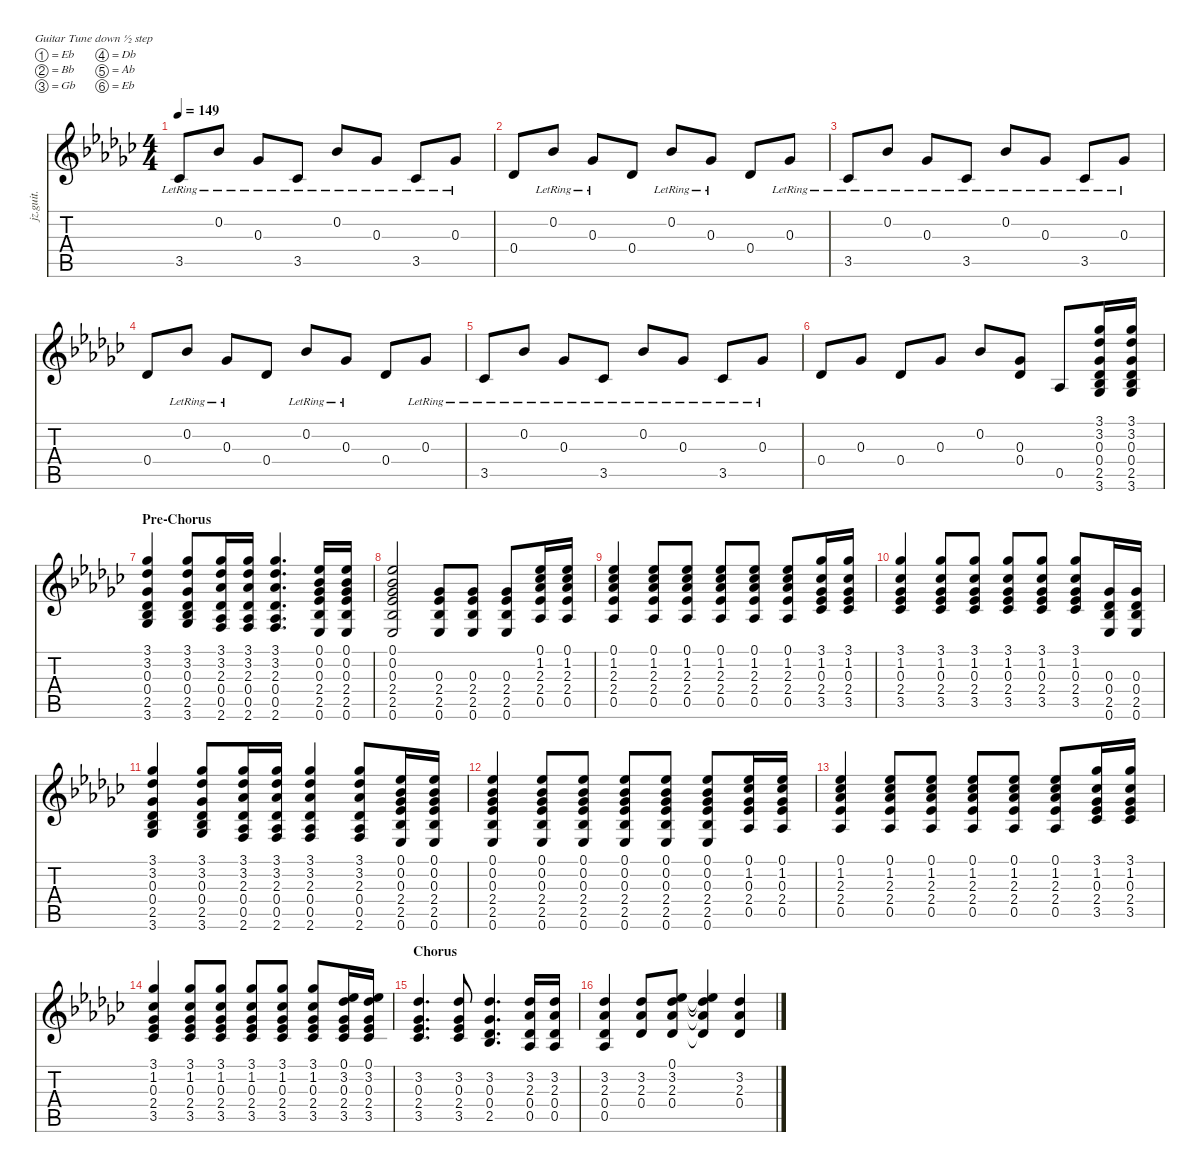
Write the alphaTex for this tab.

\defaultSystemsLayout 4
\hideDynamics
\bracketExtendMode nobrackets
\otherSystemsTrackNameOrientation horizontal
\track ("Guitar (Billy)" "jz.guit.") {defaultSystemsLayout 4 instrument electricguitarjazz}
\staff {score tabs}
\tuning (Eb4 Bb3 Gb3 Db3 Ab2 Eb2)
\ts (4 4)
\tempo 149
\clef g2
\ks gb
3.5{lr acc b}.8{dy f beam Up} 0.2{lr acc b}.8{beam Up} 0.3{lr acc b}.8{beam Up} 3.5{lr acc b}.8{beam Up} 0.2{lr acc b}.8{beam Up} 0.3{lr acc b}.8{beam Up} 3.5{lr acc b}.8{beam Up} 0.3{lr acc b}.8{beam Up} |
0.4{acc b}.8{beam Up} 0.2{lr acc b}.8{beam Up} 0.3{lr acc b}.8{beam Up} 0.4{acc b}.8{beam Up} 0.2{lr acc b}.8{beam Up} 0.3{lr acc b}.8{beam Up} 0.4{acc b}.8{beam Up} 0.3{lr acc b}.8{beam Up} |
3.5{lr acc b}.8{beam Up} 0.2{lr acc b}.8{beam Up} 0.3{lr acc b}.8{beam Up} 3.5{lr acc b}.8{beam Up} 0.2{lr acc b}.8{beam Up} 0.3{lr acc b}.8{beam Up} 3.5{lr acc b}.8{beam Up} 0.3{lr acc b}.8{beam Up} |
0.4{acc b}.8{beam Up} 0.2{lr acc b}.8{beam Up} 0.3{lr acc b}.8{beam Up} 0.4{acc b}.8{beam Up} 0.2{lr acc b}.8{beam Up} 0.3{lr acc b}.8{beam Up} 0.4{acc b}.8{beam Up} 0.3{lr acc b}.8{beam Up} |
3.5{lr acc b}.8{beam Up} 0.2{lr acc b}.8{beam Up} 0.3{lr acc b}.8{beam Up} 3.5{lr acc b}.8{beam Up} 0.2{lr acc b}.8{beam Up} 0.3{lr acc b}.8{beam Up} 3.5{lr acc b}.8{beam Up} 0.3{lr acc b}.8{beam Up} |
0.4{acc b}.8{beam Up} 0.3{acc b}.8{beam Up} 0.4{acc b}.8{beam Up} 0.3{acc b}.8{beam Up} 0.2{acc b}.8{beam Up} (0.3{acc b} 0.4{acc b}).8{beam Up} 0.5{acc b}.8{beam Up} (3.1{acc b} 3.2{acc b} 0.3{acc b} 0.4{acc b} 2.5{acc b} 3.6{acc b}).16{beam Up} (3.1{acc b} 3.2{acc b} 0.3{acc b} 0.4{acc b} 2.5{acc b} 3.6{acc b}).16{beam Up} |
\section ("" "Pre-Chorus")
(3.1{acc b} 3.2{acc b} 0.3{acc b} 0.4{acc b} 2.5{acc b} 3.6{acc b}).4{beam Up} (3.1{acc b} 3.2{acc b} 0.3{acc b} 0.4{acc b} 2.5{acc b} 3.6{acc b}).8{beam Up} (3.1{acc b} 3.2{acc b} 2.3{acc b} 0.4{acc b} 0.5{acc b} 2.6{acc forcenatural}).16{beam Up} (3.1{acc b} 3.2{acc b} 2.3{acc b} 0.4{acc b} 0.5{acc b} 2.6{acc forcenatural}).16{beam Up} (3.1{acc b} 3.2{acc b} 2.3{acc b} 0.4{acc b} 0.5{acc b} 2.6{acc forcenatural}).4{d beam Up} (0.1{acc b} 0.2{acc b} 0.3{acc b} 2.4{acc b} 2.5{acc b} 0.6{acc b}).16{beam Up} (0.1{acc b} 0.2{acc b} 0.3{acc b} 2.4{acc b} 2.5{acc b} 0.6{acc b}).16{beam Up} |
(0.1{acc b} 0.2{acc b} 0.3{acc b} 2.4{acc b} 2.5{acc b} 0.6{acc b}).2{beam Up} (0.3{acc b} 2.4{acc b} 2.5{acc b} 0.6{acc b}).8{beam Up} (0.3{acc b} 2.4{acc b} 2.5{acc b} 0.6{acc b}).8{beam Up} (0.3{acc b} 2.4{acc b} 2.5{acc b} 0.6{acc b}).8{beam Up} (0.1{acc b} 1.2{acc b} 2.3{acc b} 2.4{acc b} 0.5{acc b}).16{beam Up} (0.1{acc b} 1.2{acc b} 2.3{acc b} 2.4{acc b} 0.5{acc b}).16{beam Up} |
(0.1{acc b} 1.2{acc b} 2.3{acc b} 2.4{acc b} 0.5{acc b}).4{beam Up} (0.1{acc b} 1.2{acc b} 2.3{acc b} 2.4{acc b} 0.5{acc b}).8{beam Up} (0.1{acc b} 1.2{acc b} 2.3{acc b} 2.4{acc b} 0.5{acc b}).8{beam Up} (0.1{acc b} 1.2{acc b} 2.3{acc b} 2.4{acc b} 0.5{acc b}).8{beam Up} (0.1{acc b} 1.2{acc b} 2.3{acc b} 2.4{acc b} 0.5{acc b}).8{beam Up} (0.1{acc b} 1.2{acc b} 2.3{acc b} 2.4{acc b} 0.5{acc b}).8{beam Up} (3.1{acc b} 1.2{acc b} 0.3{acc b} 2.4{acc b} 3.5{acc b}).16{beam Up} (3.1{acc b} 1.2{acc b} 0.3{acc b} 2.4{acc b} 3.5{acc b}).16{beam Up} |
(3.1{acc b} 1.2{acc b} 0.3{acc b} 2.4{acc b} 3.5{acc b}).4{beam Up} (3.1{acc b} 1.2{acc b} 0.3{acc b} 2.4{acc b} 3.5{acc b}).8{beam Up} (3.1{acc b} 1.2{acc b} 0.3{acc b} 2.4{acc b} 3.5{acc b}).8{beam Up} (3.1{acc b} 1.2{acc b} 0.3{acc b} 2.4{acc b} 3.5{acc b}).8{beam Up} (3.1{acc b} 1.2{acc b} 0.3{acc b} 2.4{acc b} 3.5{acc b}).8{beam Up} (3.1{acc b} 1.2{acc b} 0.3{acc b} 2.4{acc b} 3.5{acc b}).8{beam Up} (0.3{acc b} 0.4{acc b} 2.5{acc b} 0.6{acc b}).16{beam Up} (0.3{acc b} 0.4{acc b} 2.5{acc b} 0.6{acc b}).16{beam Up} |
(3.1{acc b} 3.2{acc b} 0.3{acc b} 0.4{acc b} 2.5{acc b} 3.6{acc b}).4{beam Up} (3.1{acc b} 3.2{acc b} 0.3{acc b} 0.4{acc b} 2.5{acc b} 3.6{acc b}).8{beam Up} (3.1{acc b} 3.2{acc b} 2.3{acc b} 0.4{acc b} 0.5{acc b} 2.6{acc forcenatural}).16{beam Up} (3.1{acc b} 3.2{acc b} 2.3{acc b} 0.4{acc b} 0.5{acc b} 2.6{acc forcenatural}).16{beam Up} (3.1{acc b} 3.2{acc b} 2.3{acc b} 0.4{acc b} 0.5{acc b} 2.6{acc forcenatural}).4{beam Up} (3.1{acc b} 3.2{acc b} 2.3{acc b} 0.4{acc b} 0.5{acc b} 2.6{acc forcenatural}).8{beam Up} (0.1{acc b} 0.2{acc b} 0.3{acc b} 2.4{acc b} 2.5{acc b} 0.6{acc b}).16{beam Up} (0.1{acc b} 0.2{acc b} 0.3{acc b} 2.4{acc b} 2.5{acc b} 0.6{acc b}).16{beam Up} |
(0.1{acc b} 0.2{acc b} 0.3{acc b} 2.4{acc b} 2.5{acc b} 0.6{acc b}).4{beam Up} (0.1{acc b} 0.2{acc b} 0.3{acc b} 2.4{acc b} 2.5{acc b} 0.6{acc b}).8{beam Up} (0.1{acc b} 0.2{acc b} 0.3{acc b} 2.4{acc b} 2.5{acc b} 0.6{acc b}).8{beam Up} (0.1{acc b} 0.2{acc b} 0.3{acc b} 2.4{acc b} 2.5{acc b} 0.6{acc b}).8{beam Up} (0.1{acc b} 0.2{acc b} 0.3{acc b} 2.4{acc b} 2.5{acc b} 0.6{acc b}).8{beam Up} (0.1{acc b} 0.2{acc b} 0.3{acc b} 2.4{acc b} 2.5{acc b} 0.6{acc b}).8{beam Up} (0.1{acc b} 1.2{acc b} 0.3{acc b} 2.4{acc b} 0.5{acc b}).16{beam Up} (0.1{acc b} 1.2{acc b} 0.3{acc b} 2.4{acc b} 0.5{acc b}).16{beam Up} |
(0.1{acc b} 1.2{acc b} 2.3{acc b} 2.4{acc b} 0.5{acc b}).4{beam Up} (0.1{acc b} 1.2{acc b} 2.3{acc b} 2.4{acc b} 0.5{acc b}).8{beam Up} (0.1{acc b} 1.2{acc b} 2.3{acc b} 2.4{acc b} 0.5{acc b}).8{beam Up} (0.1{acc b} 1.2{acc b} 2.3{acc b} 2.4{acc b} 0.5{acc b}).8{beam Up} (0.1{acc b} 1.2{acc b} 2.3{acc b} 2.4{acc b} 0.5{acc b}).8{beam Up} (0.1{acc b} 1.2{acc b} 2.3{acc b} 2.4{acc b} 0.5{acc b}).8{beam Up} (3.1{acc b} 1.2{acc b} 0.3{acc b} 2.4{acc b} 3.5{acc b}).16{beam Up} (3.1{acc b} 1.2{acc b} 0.3{acc b} 2.4{acc b} 3.5{acc b}).16{beam Up} |
(3.1{acc b} 1.2{acc b} 0.3{acc b} 2.4{acc b} 3.5{acc b}).4{beam Up} (3.1{acc b} 1.2{acc b} 0.3{acc b} 2.4{acc b} 3.5{acc b}).8{beam Up} (3.1{acc b} 1.2{acc b} 0.3{acc b} 2.4{acc b} 3.5{acc b}).8{beam Up} (3.1{acc b} 1.2{acc b} 0.3{acc b} 2.4{acc b} 3.5{acc b}).8{beam Up} (3.1{acc b} 1.2{acc b} 0.3{acc b} 2.4{acc b} 3.5{acc b}).8{beam Up} (3.1{acc b} 1.2{acc b} 0.3{acc b} 2.4{acc b} 3.5{acc b}).8{beam Up} (0.1{acc b} 3.2{acc b} 0.3{acc b} 2.4{acc b} 3.5{acc b}).16{beam Up} (0.1{acc b} 3.2{acc b} 0.3{acc b} 2.4{acc b} 3.5{acc b}).16{beam Up} |
\section ("" "Chorus")
(3.2{acc b} 0.3{acc b} 2.4{acc b} 3.5{acc b}).4{d beam Up} (3.2{acc b} 0.3{acc b} 2.4{acc b} 3.5{acc b}).8{beam Up} (3.2{acc b} 0.3{acc b} 0.4{acc b} 2.5{acc b}).4{d beam Up} (3.2{acc b} 2.3{acc b} 0.4{acc b} 0.5{acc b}).16{beam Up} (3.2{acc b} 2.3{acc b} 0.4{acc b} 0.5{acc b}).16{beam Up} |
(3.2{acc b} 2.3{acc b} 0.4{acc b} 0.5{acc b}).4{beam Up} (3.2{acc b} 2.3{acc b} 0.4{acc b}).8{beam Up} (0.1{acc b} 3.2{acc b} 2.3{acc b} 0.4{acc b}).8{beam Up} (0.1{t acc b} 3.2{t acc b} 2.3{t acc b} 0.4{t acc b}).4{beam Up} (3.2{acc b} 2.3{acc b} 0.4{acc b}).4{beam Up}
